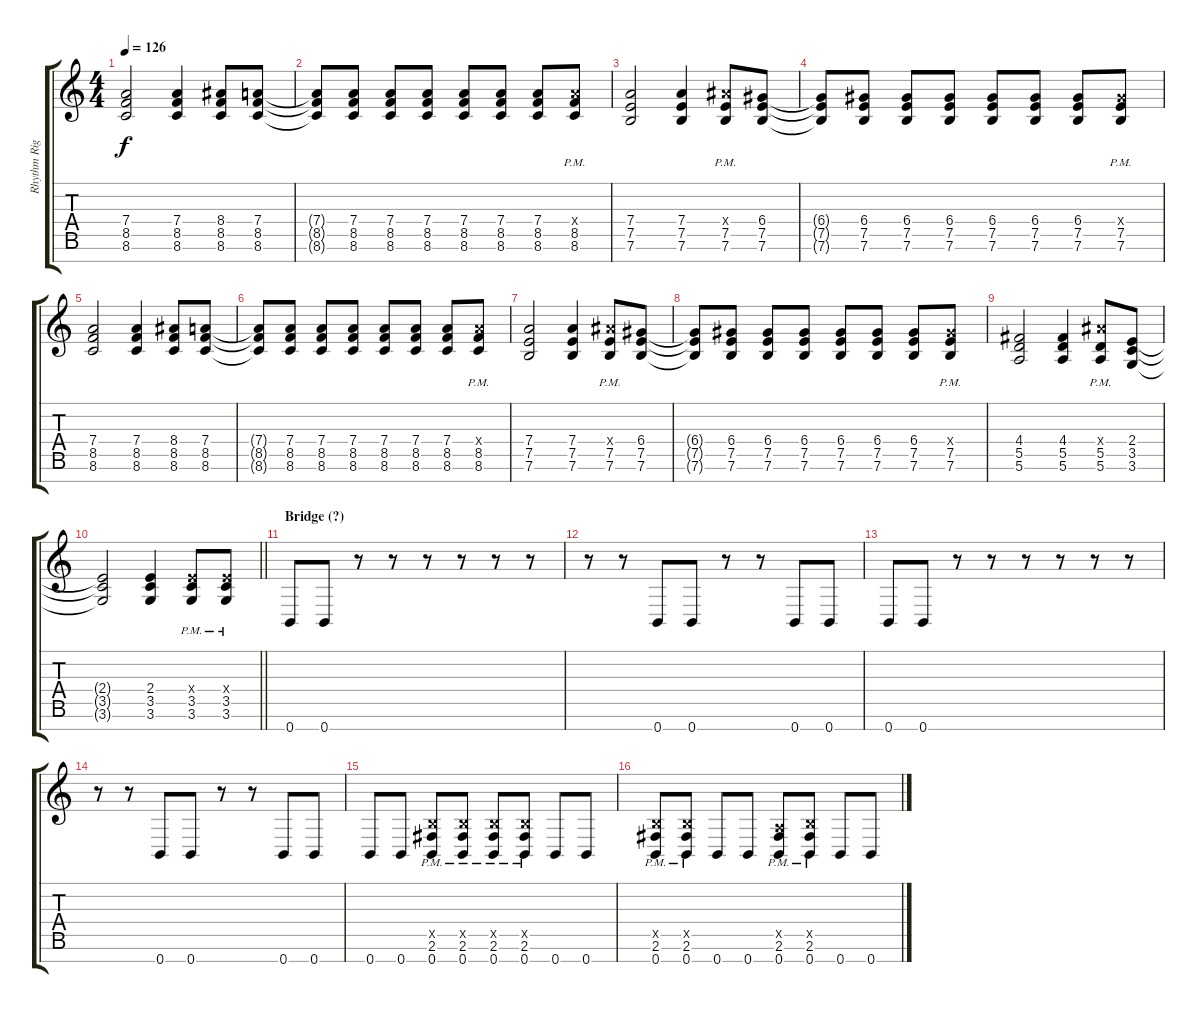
\track ("Rhythm Right" "Rhythm Rig") {instrument distortionguitar}
\staff {score tabs}
\tuning (E4 B3 G3 D3 A2 E2 B1) {hide}
\ts (4 4)
\tempo 126
\clef g2
\ks c
(7.4 8.5 8.6).2{dy f} (7.4 8.5 8.6).4 (8.4 8.5 8.6).8 (7.4 8.5 8.6).8 |
(7.4{t} 8.5{t} 8.6{t}).8 (7.4 8.5 8.6).8 (7.4 8.5 8.6).8 (7.4 8.5 8.6).8 (7.4 8.5 8.6).8 (7.4 8.5 8.6).8 (7.4 8.5 8.6).8 (7.4{x} 8.5{pm} 8.6{pm}).8 |
(7.4 7.5 7.6).2 (7.4 7.5 7.6).4 (8.4{x} 7.5{pm} 7.6{pm}).8 (6.4 7.5 7.6).8 |
(6.4{t} 7.5{t} 7.6{t}).8 (6.4 7.5 7.6).8 (6.4 7.5 7.6).8 (6.4 7.5 7.6).8 (6.4 7.5 7.6).8 (6.4 7.5 7.6).8 (6.4 7.5 7.6).8 (6.4{x} 7.5{pm} 7.6{pm}).8 |
(7.4 8.5 8.6).2 (7.4 8.5 8.6).4 (8.4 8.5 8.6).8 (7.4 8.5 8.6).8 |
(7.4{t} 8.5{t} 8.6{t}).8 (7.4 8.5 8.6).8 (7.4 8.5 8.6).8 (7.4 8.5 8.6).8 (7.4 8.5 8.6).8 (7.4 8.5 8.6).8 (7.4 8.5 8.6).8 (7.4{x} 8.5{pm} 8.6{pm}).8 |
(7.4 7.5 7.6).2 (7.4 7.5 7.6).4 (8.4{x} 7.5{pm} 7.6{pm}).8 (6.4 7.5 7.6).8 |
(6.4{t} 7.5{t} 7.6{t}).8 (6.4 7.5 7.6).8 (6.4 7.5 7.6).8 (6.4 7.5 7.6).8 (6.4 7.5 7.6).8 (6.4 7.5 7.6).8 (6.4 7.5 7.6).8 (6.4{x} 7.5{pm} 7.6{pm}).8 |
(4.4 5.5 5.6).2 (4.4 5.5 5.6).4 (8.4{x} 5.5{pm} 5.6{pm}).8 (2.4 3.5 3.6).8 |
\barLineRight lightlight
(2.4{t} 3.5{t} 3.6{t}).2 (2.4 3.5 3.6).4 (2.4{x} 3.5{pm} 3.6{pm}).8 (2.4{x} 3.5{pm} 3.6{pm}).8 |
\section ("" "Bridge (?)")
0.7.8{volume 10} 0.7.8 r.8 r.8 r.8 r.8 r.8 r.8 |
r.8 r.8 0.7.8 0.7.8 r.8 r.8 0.7.8 0.7.8 |
0.7.8 0.7.8 r.8 r.8 r.8 r.8 r.8 r.8 |
r.8 r.8 0.7.8 0.7.8 r.8 r.8 0.7.8 0.7.8 |
0.7.8 0.7.8 (2.5{x} 2.6{pm} 0.7{pm}).8 (2.5{x} 2.6{pm} 0.7{pm}).8 (2.5{x} 2.6{pm} 0.7{pm}).8 (2.5{x} 2.6{pm} 0.7{pm}).8 0.7.8 0.7.8 |
(2.5{x} 2.6{pm} 0.7{pm}).8 (2.5{x} 2.6{pm} 0.7{pm}).8 0.7.8 0.7.8 (0.5{x} 2.6{pm} 0.7{pm}).8 (2.5{x} 2.6{pm} 0.7{pm}).8 0.7.8 0.7.8
